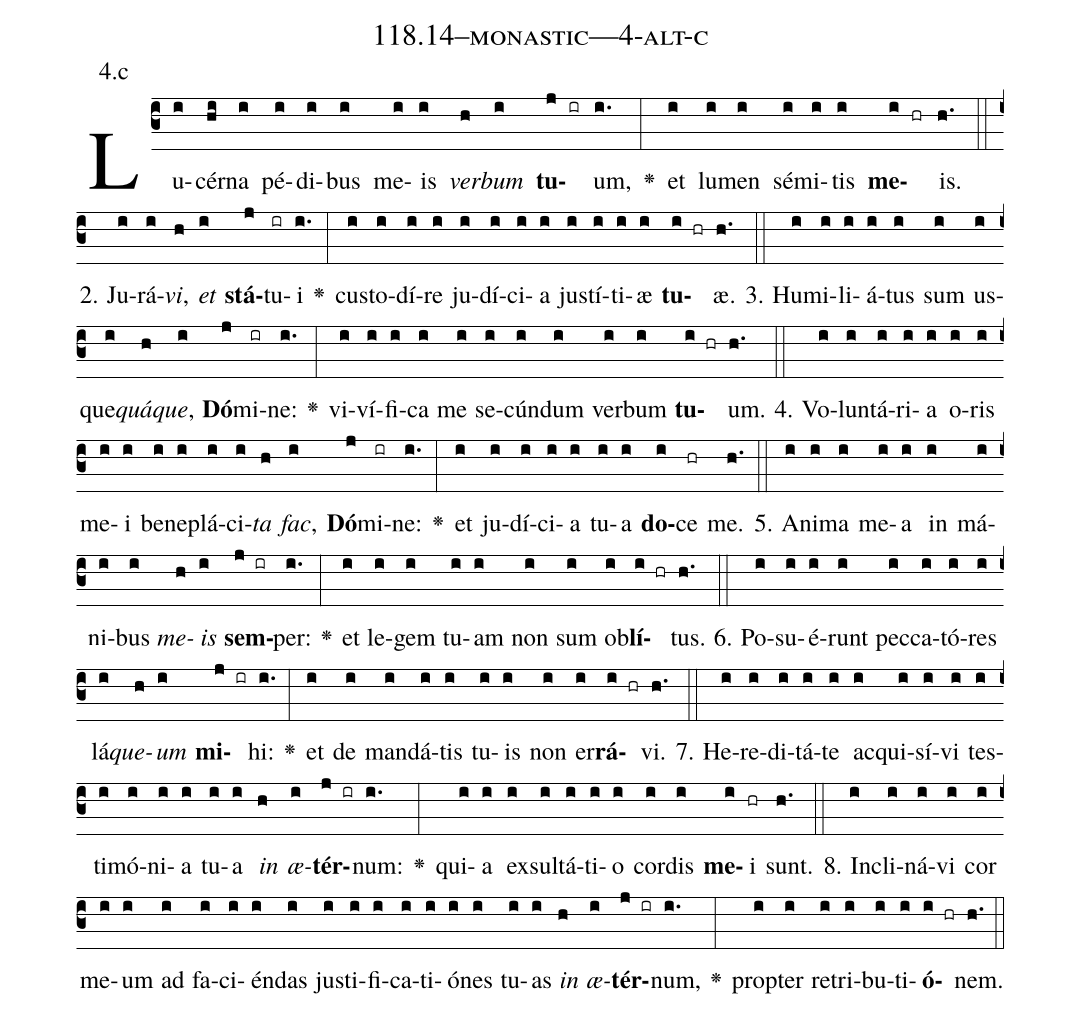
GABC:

name: 118.14--monastic---4-alt-c;
annotation: 4.c;
%%
(c3)Lu(i)cér(hi)na(i) pé(i)di(i)bus(i) me(i)is(i) <i>ver</i>(h)<i>bum</i>(i) <b>tu</b>(j ir)um,(i.) <v>\greheightstar</v>(:) et(i) lu(i)men(i) sé(i)mi(i)tis(i) <b>me</b>(i hr)is.(h.) (::)
2. Ju(i)rá(i)<i>vi</i>,(h) <i>et</i>(i) <b>stá</b>(j)tu(ir)i(i.) <v>\greheightstar</v>(:) cus(i)to(i)dí(i)re(i) ju(i)dí(i)ci(i)a(i) jus(i)tí(i)ti(i)æ(i) <b>tu</b>(i hr)æ.(h.) (::)
3. Hu(i)mi(i)li(i)á(i)tus(i) sum(i) us(i)que(i)<i>quá</i>(h)<i>que</i>,(i) <b>Dó</b>(j)mi(ir)ne:(i.) <v>\greheightstar</v>(:) vi(i)ví(i)fi(i)ca(i) me(i) se(i)cún(i)dum(i) ver(i)bum(i) <b>tu</b>(i hr)um.(h.) (::)
4. Vo(i)lun(i)tá(i)ri(i)a(i) o(i)ris(i) me(i)i(i) be(i)ne(i)plá(i)ci(i)<i>ta</i>(h) <i>fac</i>,(i) <b>Dó</b>(j)mi(ir)ne:(i.) <v>\greheightstar</v>(:) et(i) ju(i)dí(i)ci(i)a(i) tu(i)a(i) <b>do</b>(i)ce(hr) me.(h.) (::)
5. A(i)ni(i)ma(i) me(i)a(i) in(i) má(i)ni(i)bus(i) <i>me</i>(h)<i>is</i>(i) <b>sem</b>(j ir)per:(i.) <v>\greheightstar</v>(:) et(i) le(i)gem(i) tu(i)am(i) non(i) sum(i) ob(i)<b>lí</b>(i hr)tus.(h.) (::)
6. Po(i)su(i)é(i)runt(i) pec(i)ca(i)tó(i)res(i) lá(i)<i>que</i>(h)<i>um</i>(i) <b>mi</b>(j ir)hi:(i.) <v>\greheightstar</v>(:) et(i) de(i) man(i)dá(i)tis(i) tu(i)is(i) non(i) er(i)<b>rá</b>(i hr)vi.(h.) (::)
7. He(i)re(i)di(i)tá(i)te(i) ac(i)qui(i)sí(i)vi(i) tes(i)ti(i)mó(i)ni(i)a(i) tu(i)a(i) <i>in</i>(h) <i>æ</i>(i)<b>tér</b>(j ir)num:(i.) <v>\greheightstar</v>(:) qui(i)a(i) ex(i)sul(i)tá(i)ti(i)o(i) cor(i)dis(i) <b>me</b>(i)i(hr) sunt.(h.) (::)
8. In(i)cli(i)ná(i)vi(i) cor(i) me(i)um(i) ad(i) fa(i)ci(i)én(i)das(i) jus(i)ti(i)fi(i)ca(i)ti(i)ó(i)nes(i) tu(i)as(i) <i>in</i>(h) <i>æ</i>(i)<b>tér</b>(j ir)num,(i.) <v>\greheightstar</v>(:) prop(i)ter(i) re(i)tri(i)bu(i)ti(i)<b>ó</b>(i hr)nem.(h.) (::)
